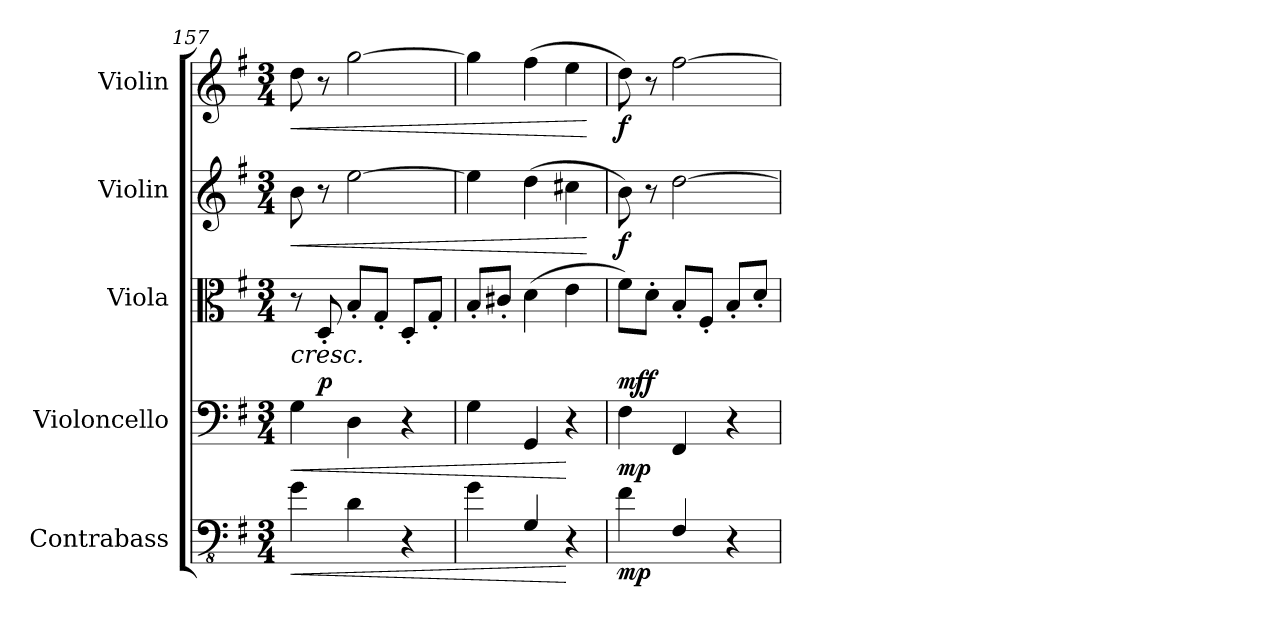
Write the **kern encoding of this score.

**kern	**dynam	**kern	**dynam	**kern	**dynam	**kern	**dynam	**kern	**dynam
*part5	*part5	*part4	*part4	*part3	*part3	*part2	*part2	*part1	*part1
*staff5	*staff5	*staff4	*staff4	*staff3	*staff3	*staff2	*staff2	*staff1	*staff1
*I"Contrabass	*	*I"Violoncello	*	*I"Viola	*	*I"Violin	*	*I"Violin	*
*I'Cb.	*	*I'Vc.	*	*I'Vla.	*	*I'Vln.	*	*I'Vln.	*
*clefFv4	*	*clefF4	*	*clefC3	*	*clefG2	*	*clefG2	*
*ITrd7c12	*	*	*	*	*	*	*	*	*
*k[f#]	*	*k[f#]	*	*k[f#]	*	*k[f#]	*	*k[f#]	*
*M3/4	*	*M3/4	*	*M3/4	*	*M3/4	*	*M3/4	*
=157	=157	=157	=157	=157	=157	=157	=157	=157	=157
!	!LO:HP:b	!	!LO:HP:b	!	!LO:HP:b	!	!LO:HP:b	!	!LO:HP:b
4GG\	<	4G\	<	8r	<	8b\	<	8dd\	<
!	!	!	!	!	!LO:DY:b	!	!	!	!
.	.	.	.	8D'/	p	8r	.	8r	.
4DD\	.	4D\	.	8B'/L	.	[2ee\	.	[2gg\	.
.	.	.	.	8G'/J	.	.	.	.	.
4r	.	4r	.	8D'/L	.	.	.	.	.
.	.	.	.	8G'/J	.	.	.	.	.
=158	=158	=158	=158	=158	=158	=158	=158	=158	=158
4GG\	.	4G\	.	8B'/L	.	4ee\]	.	4gg\]	.
.	.	.	.	8c#X'/J	.	.	.	.	.
4GGG/	.	4GG/	.	(4d\	.	(4dd\	.	(4ff#\	.
4r	[	4r	[	4e\	.	4cc#X\	.	4ee\	.
.	.	.	.	.	[	.	[	.	[
=159	=159	=159	=159	=159	=159	=159	=159	=159	=159
!	!LO:DY:b	!	!LO:DY:b	!	!LO:DY:b	!	!LO:DY:b	!	!LO:DY:b
4FF#\	mp	4F#\	mp	8f#\L)	mf	8b\)	f	8dd\)	f
!	!	!	!	!	!LO:DY:b	!	!	!	!
.	.	.	.	8d'\J	f	8r	.	8r	.
4FFF#/	.	4FF#/	.	8B'/L	.	[2dd\	.	[2ff#\	.
.	.	.	.	8F#'/J	.	.	.	.	.
4r	.	4r	.	8B'/L	.	.	.	.	.
.	.	.	.	8d'/J	.	.	.	.	.
=	=	=	=	=	=	=	=	=	=
*-	*-	*-	*-	*-	*-	*-	*-	*-	*-
